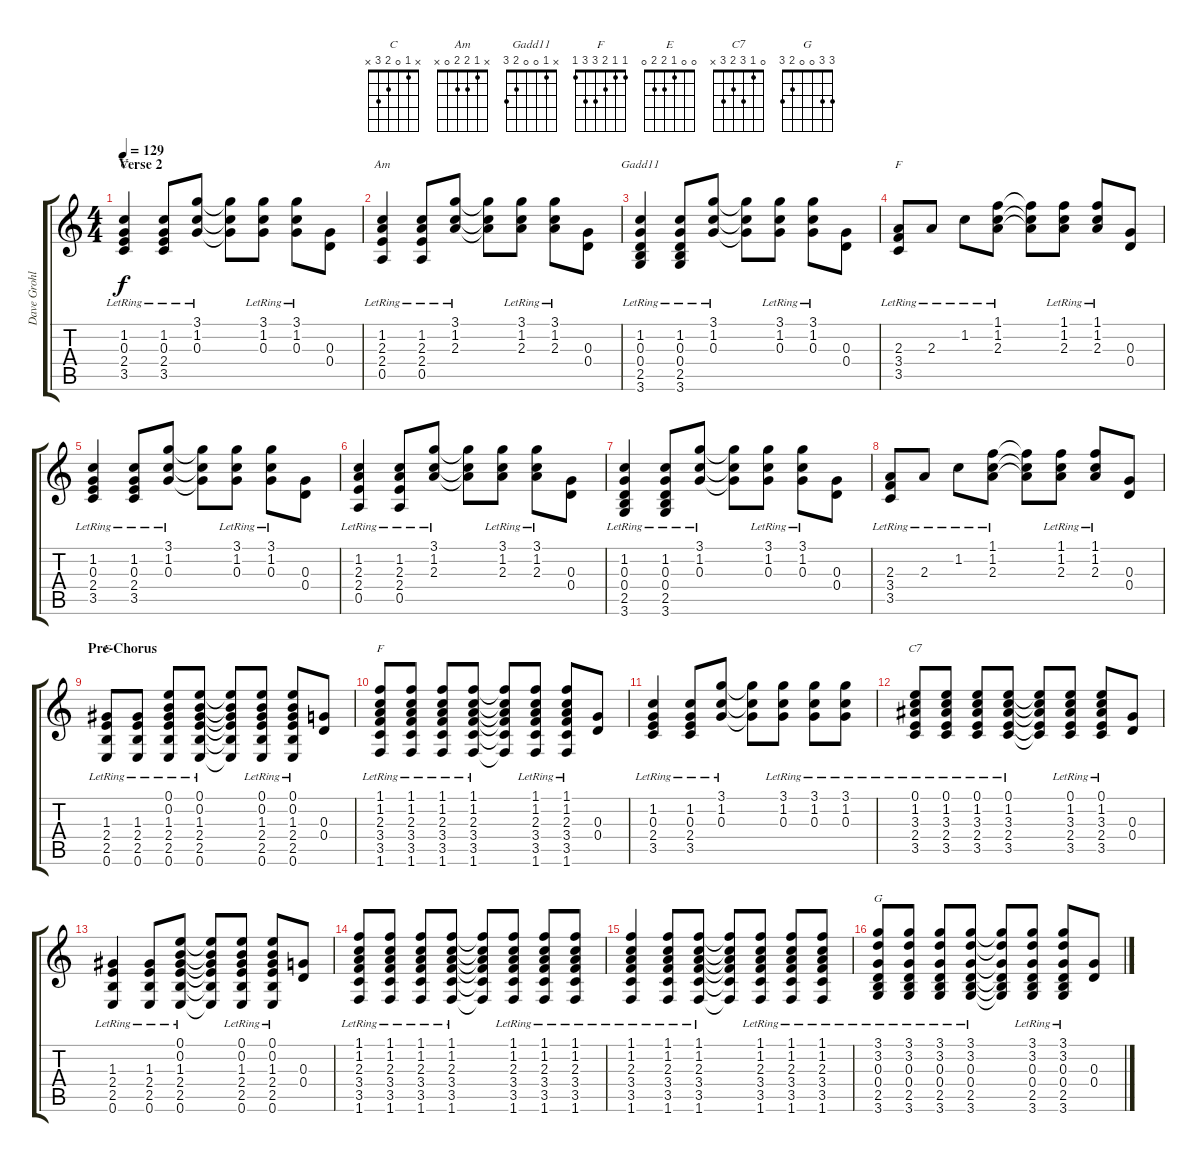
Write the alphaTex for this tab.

\track ("Dave Grohl" "Dave Grohl") {instrument electricguitarclean}
\staff {score tabs}
\tuning (E4 B3 G3 D3 A2 E2) {hide}
\chord ("C" x 1 0 2 3 x)
\chord ("Am" x 1 2 2 0 x)
\chord ("Gadd11" x 1 0 0 2 3)
\chord ("F" x x 2 3 3 x)
\chord ("E" 0 0 1 2 2 0)
\chord ("F" 1 1 2 3 3 1)
\chord ("C7" 0 1 3 2 3 x)
\chord ("G" 3 3 0 0 2 3)
\ts (4 4)
\section ("" "Verse 2")
\tempo 129
\clef g2
\ks c
(1.2{lr} 0.3{lr} 2.4{lr} 3.5{lr}).4{ch "C" dy f} (1.2{lr} 0.3{lr} 2.4{lr} 3.5{lr}).8 (3.1{lr} 1.2{lr} 0.3{lr}).8 (3.1{t} 1.2{t} 0.3{t}).8 (3.1{lr} 1.2{lr} 0.3{lr}).8 (3.1{lr} 1.2{lr} 0.3{lr}).8 (0.3 0.4).8 |
(1.2{lr} 2.3{lr} 2.4{lr} 0.5{lr}).4{ch "Am"} (1.2{lr} 2.3{lr} 2.4{lr} 0.5{lr}).8 (3.1{lr} 1.2{lr} 2.3{lr}).8 (3.1{t} 1.2{t} 2.3{t}).8 (3.1{lr} 1.2{lr} 2.3{lr}).8 (3.1{lr} 1.2{lr} 2.3{lr}).8 (0.3 0.4).8 |
(1.2{lr} 0.3{lr} 0.4{lr} 2.5{lr} 3.6{lr}).4{ch "Gadd11"} (1.2{lr} 0.3{lr} 0.4{lr} 2.5{lr} 3.6{lr}).8 (3.1{lr} 1.2{lr} 0.3{lr}).8 (3.1{t} 1.2{t} 0.3{t}).8 (3.1{lr} 1.2{lr} 0.3{lr}).8 (3.1{lr} 1.2{lr} 0.3{lr}).8 (0.3 0.4).8 |
(2.3{lr} 3.4{lr} 3.5{lr}).8{ch "F"} 2.3{lr}.8 1.2{lr}.8 (1.1{lr} 1.2{lr} 2.3{lr}).8 (1.1{t} 1.2{t} 2.3{t}).8 (1.1{lr} 1.2{lr} 2.3{lr}).8 (1.1{lr} 1.2{lr} 2.3{lr}).8 (0.3 0.4).8 |
(1.2{lr} 0.3{lr} 2.4{lr} 3.5{lr}).4 (1.2{lr} 0.3{lr} 2.4{lr} 3.5{lr}).8 (3.1{lr} 1.2{lr} 0.3{lr}).8 (3.1{t} 1.2{t} 0.3{t}).8 (3.1{lr} 1.2{lr} 0.3{lr}).8 (3.1{lr} 1.2{lr} 0.3{lr}).8 (0.3 0.4).8 |
(1.2{lr} 2.3{lr} 2.4{lr} 0.5{lr}).4 (1.2{lr} 2.3{lr} 2.4{lr} 0.5{lr}).8 (3.1{lr} 1.2{lr} 2.3{lr}).8 (3.1{t} 1.2{t} 2.3{t}).8 (3.1{lr} 1.2{lr} 2.3{lr}).8 (3.1{lr} 1.2{lr} 2.3{lr}).8 (0.3 0.4).8 |
(1.2{lr} 0.3{lr} 0.4{lr} 2.5{lr} 3.6{lr}).4 (1.2{lr} 0.3{lr} 0.4{lr} 2.5{lr} 3.6{lr}).8 (3.1{lr} 1.2{lr} 0.3{lr}).8 (3.1{t} 1.2{t} 0.3{t}).8 (3.1{lr} 1.2{lr} 0.3{lr}).8 (3.1{lr} 1.2{lr} 0.3{lr}).8 (0.3 0.4).8 |
(2.3{lr} 3.4{lr} 3.5{lr}).8 2.3{lr}.8 1.2{lr}.8 (1.1{lr} 1.2{lr} 2.3{lr}).8 (1.1{t} 1.2{t} 2.3{t}).8 (1.1{lr} 1.2{lr} 2.3{lr}).8 (1.1{lr} 1.2{lr} 2.3{lr}).8 (0.3 0.4).8 |
\section ("" "Pre-Chorus")
(1.3{lr} 2.4{lr} 2.5{lr} 0.6{lr}).8{ch "E"} (1.3{lr} 2.4{lr} 2.5{lr} 0.6{lr}).8 (0.1{lr} 0.2{lr} 1.3{lr} 2.4{lr} 2.5{lr} 0.6{lr}).8 (0.1{lr} 0.2{lr} 1.3{lr} 2.4{lr} 2.5{lr} 0.6{lr}).8 (0.1{t} 0.2{t} 1.3{t} 2.4{t} 2.5{t} 0.6{t}).8 (0.1{lr} 0.2{lr} 1.3{lr} 2.4{lr} 2.5{lr} 0.6{lr}).8 (0.1{lr} 0.2{lr} 1.3{lr} 2.4{lr} 2.5{lr} 0.6{lr}).8 (0.3 0.4).8 |
(1.1{lr} 1.2{lr} 2.3{lr} 3.4{lr} 3.5{lr} 1.6{lr}).8{ch "F"} (1.1{lr} 1.2{lr} 2.3{lr} 3.4{lr} 3.5{lr} 1.6{lr}).8 (1.1{lr} 1.2{lr} 2.3{lr} 3.4{lr} 3.5{lr} 1.6{lr}).8 (1.1{lr} 1.2{lr} 2.3{lr} 3.4{lr} 3.5{lr} 1.6{lr}).8 (1.1{t} 1.2{t} 2.3{t} 3.4{t} 3.5{t} 1.6{t}).8 (1.1{lr} 1.2{lr} 2.3{lr} 3.4{lr} 3.5{lr} 1.6{lr}).8 (1.1{lr} 1.2{lr} 2.3{lr} 3.4{lr} 3.5{lr} 1.6{lr}).8 (0.3 0.4).8 |
(1.2{lr} 0.3{lr} 2.4{lr} 3.5{lr}).4 (1.2{lr} 0.3{lr} 2.4{lr} 3.5{lr}).8 (3.1{lr} 1.2{lr} 0.3{lr}).8 (3.1{t} 1.2{t} 0.3{t}).8 (3.1{lr} 1.2{lr} 0.3{lr}).8 (3.1{lr} 1.2{lr} 0.3{lr}).8 (3.1{lr} 1.2{lr} 0.3{lr}).8 |
(0.1{lr} 1.2{lr} 3.3{lr} 2.4{lr} 3.5{lr}).8{ch "C7"} (0.1{lr} 1.2{lr} 3.3{lr} 2.4{lr} 3.5{lr}).8 (0.1{lr} 1.2{lr} 3.3{lr} 2.4{lr} 3.5{lr}).8 (0.1{lr} 1.2{lr} 3.3{lr} 2.4{lr} 3.5{lr}).8 (0.1{t} 1.2{t} 3.3{t} 2.4{t} 3.5{t}).8 (0.1{lr} 1.2{lr} 3.3{lr} 2.4{lr} 3.5{lr}).8 (0.1{lr} 1.2{lr} 3.3{lr} 2.4{lr} 3.5{lr}).8 (0.3 0.4).8 |
(1.3{lr} 2.4{lr} 2.5{lr} 0.6{lr}).4 (1.3{lr} 2.4{lr} 2.5{lr} 0.6{lr}).8 (0.1{lr} 0.2{lr} 1.3{lr} 2.4{lr} 2.5{lr} 0.6{lr}).8 (0.1{t} 0.2{t} 1.3{t} 2.4{t} 2.5{t} 0.6{t}).8 (0.1{lr} 0.2{lr} 1.3{lr} 2.4{lr} 2.5{lr} 0.6{lr}).8 (0.1{lr} 0.2{lr} 1.3{lr} 2.4{lr} 2.5{lr} 0.6{lr}).8 (0.3 0.4).8 |
(1.1{lr} 1.2{lr} 2.3{lr} 3.4{lr} 3.5{lr} 1.6{lr}).8 (1.1{lr} 1.2{lr} 2.3{lr} 3.4{lr} 3.5{lr} 1.6{lr}).8 (1.1{lr} 1.2{lr} 2.3{lr} 3.4{lr} 3.5{lr} 1.6{lr}).8 (1.1{lr} 1.2{lr} 2.3{lr} 3.4{lr} 3.5{lr} 1.6{lr}).8 (1.1{t} 1.2{t} 2.3{t} 3.4{t} 3.5{t} 1.6{t}).8 (1.1{lr} 1.2{lr} 2.3{lr} 3.4{lr} 3.5{lr} 1.6{lr}).8 (1.1{lr} 1.2{lr} 2.3{lr} 3.4{lr} 3.5{lr} 1.6{lr}).8 (1.1{lr} 1.2{lr} 2.3{lr} 3.4{lr} 3.5{lr} 1.6{lr}).8 |
(1.1{lr} 1.2{lr} 2.3{lr} 3.4{lr} 3.5{lr} 1.6{lr}).4 (1.1{lr} 1.2{lr} 2.3{lr} 3.4{lr} 3.5{lr} 1.6{lr}).8 (1.1{lr} 1.2{lr} 2.3{lr} 3.4{lr} 3.5{lr} 1.6{lr}).8 (1.1{t} 1.2{t} 2.3{t} 3.4{t} 3.5{t} 1.6{t}).8 (1.1{lr} 1.2{lr} 2.3{lr} 3.4{lr} 3.5{lr} 1.6{lr}).8 (1.1{lr} 1.2{lr} 2.3{lr} 3.4{lr} 3.5{lr} 1.6{lr}).8 (1.1{lr} 1.2{lr} 2.3{lr} 3.4{lr} 3.5{lr} 1.6{lr}).8 |
(3.1{lr} 3.2{lr} 0.3{lr} 0.4{lr} 2.5{lr} 3.6{lr}).8{ch "G"} (3.1{lr} 3.2{lr} 0.3{lr} 0.4{lr} 2.5{lr} 3.6{lr}).8 (3.1{lr} 3.2{lr} 0.3{lr} 0.4{lr} 2.5{lr} 3.6{lr}).8 (3.1{lr} 3.2{lr} 0.3{lr} 0.4{lr} 2.5{lr} 3.6{lr}).8 (3.1{t} 3.2{t} 0.3{t} 0.4{t} 2.5{t} 3.6{t}).8 (3.1{lr} 3.2{lr} 0.3{lr} 0.4{lr} 2.5{lr} 3.6{lr}).8 (3.1{lr} 3.2{lr} 0.3{lr} 0.4{lr} 2.5{lr} 3.6{lr}).8 (0.3 0.4).8
